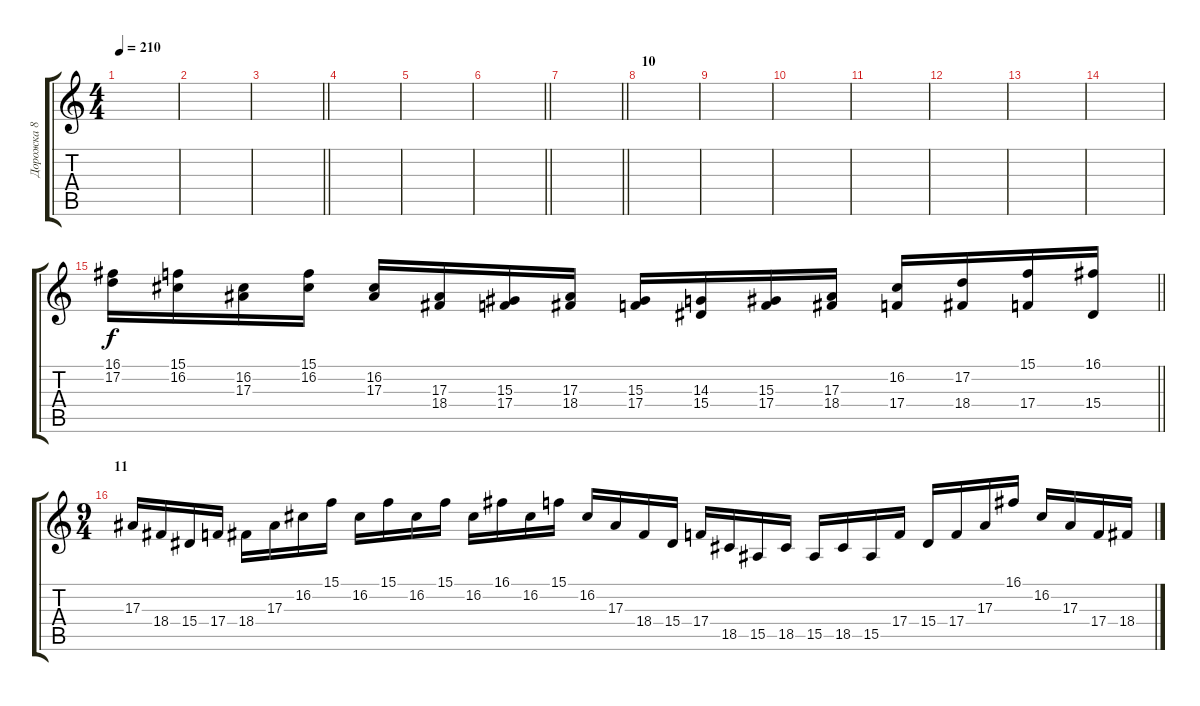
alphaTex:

\track ("Дорожка 8" "Дорожка 8") {instrument churchorgan}
\staff {score tabs}
\tuning (D4 A3 F3 C3 G2 D2) {hide}
\ts (4 4)
\tempo 210
\clef g2
\ks c
|
|
\barLineRight lightlight
|
|
|
\barLineRight lightlight
|
\barLineRight lightlight
|
\section ("" "10")
|
|
|
|
|
|
|
\barLineRight lightlight
(16.1 17.2).16 (15.1 16.2).16 (16.2 17.3).16 (15.1 16.2).16 (16.2 17.3).16 (17.3 18.4).16 (15.3 17.4).16 (17.3 18.4).16 (15.3 17.4).16 (14.3 15.4).16 (15.3 17.4).16 (17.3 18.4).16 (16.2 17.4).16 (17.2 18.4).16 (15.1 17.4).16 (16.1 15.4).16 |
\ts (9 4)
\section ("" "11")
17.3.16 18.4.16 15.4.16 17.4.16 18.4.16 17.3.16 16.2.16 15.1.16 16.2.16 15.1.16 16.2.16 15.1.16 16.2.16 16.1.16 16.2.16 15.1.16 16.2.16 17.3.16 18.4.16 15.4.16 17.4.16 18.5.16 15.5.16 18.5.16 15.5.16 18.5.16 15.5.16 17.4.16 15.4.16 17.4.16 17.3.16 16.1.16 16.2.16 17.3.16 17.4.16 18.4.16
